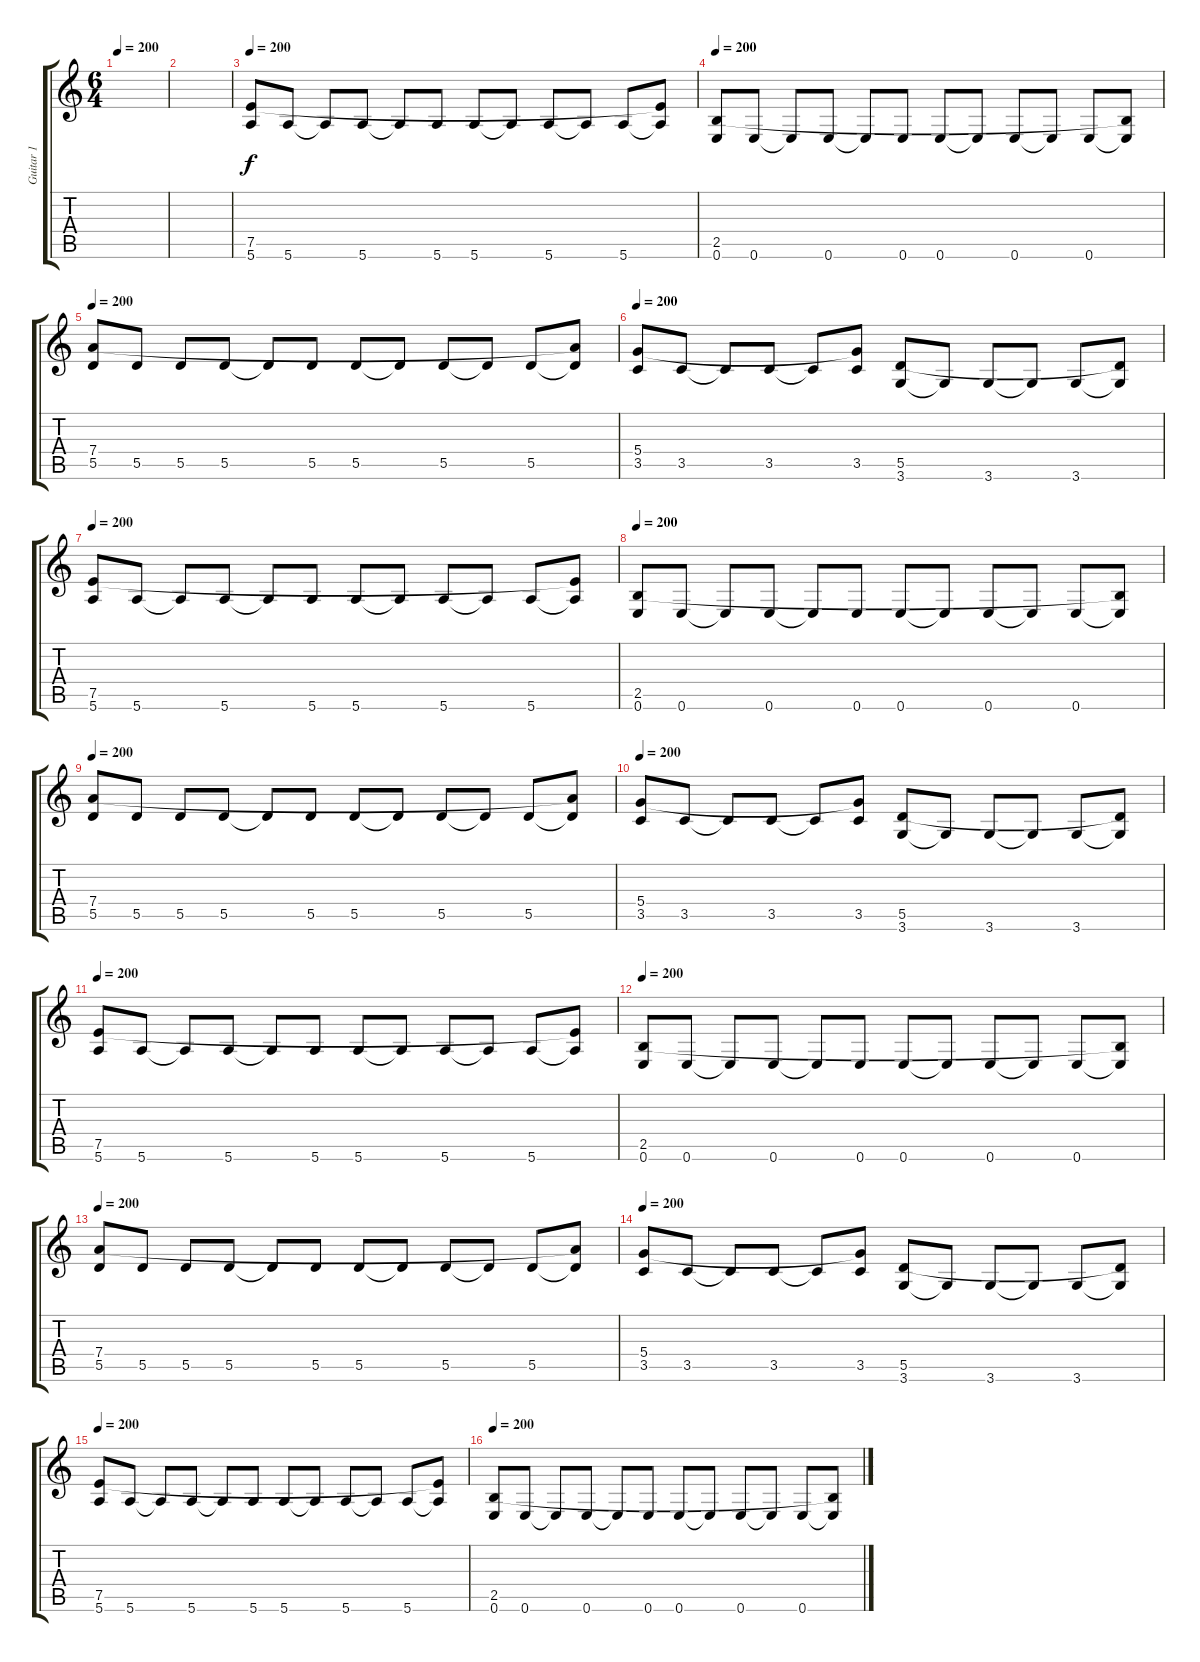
\track ("Guitar 1" "Guitar 1") {instrument distortionguitar}
\staff {score tabs}
\tuning (E4 B3 G3 D3 A2 E2) {hide}
\ts (6 4)
\tempo 200
\clef g2
\ks c
|
|
\tempo 200
(7.5 5.6).8 5.6.8 5.6{t}.8 5.6.8 5.6{t}.8 5.6.8 5.6.8 5.6{t}.8 5.6.8 5.6{t}.8 5.6.8 (7.5{t} 5.6{t}).8 |
\tempo 200
(2.5 0.6).8 0.6.8 0.6{t}.8 0.6.8 0.6{t}.8 0.6.8 0.6.8 0.6{t}.8 0.6.8 0.6{t}.8 0.6.8 (2.5{t} 0.6{t}).8 |
\tempo 200
(7.4 5.5).8 5.5.8 5.5.8 5.5.8 5.5{t}.8 5.5.8 5.5.8 5.5{t}.8 5.5.8 5.5{t}.8 5.5.8 (7.4{t} 5.5{t}).8 |
\tempo 200
(5.4 3.5).8 3.5.8 3.5{t}.8 3.5.8 3.5{t}.8 (5.4{t} 3.5).8 (5.5 3.6).8 3.6{t}.8 3.6.8 3.6{t}.8 3.6.8 (5.5{t} 3.6{t}).8 |
\tempo 200
(7.5 5.6).8 5.6.8 5.6{t}.8 5.6.8 5.6{t}.8 5.6.8 5.6.8 5.6{t}.8 5.6.8 5.6{t}.8 5.6.8 (7.5{t} 5.6{t}).8 |
\tempo 200
(2.5 0.6).8 0.6.8 0.6{t}.8 0.6.8 0.6{t}.8 0.6.8 0.6.8 0.6{t}.8 0.6.8 0.6{t}.8 0.6.8 (2.5{t} 0.6{t}).8 |
\tempo 200
(7.4 5.5).8 5.5.8 5.5.8 5.5.8 5.5{t}.8 5.5.8 5.5.8 5.5{t}.8 5.5.8 5.5{t}.8 5.5.8 (7.4{t} 5.5{t}).8 |
\tempo 200
(5.4 3.5).8 3.5.8 3.5{t}.8 3.5.8 3.5{t}.8 (5.4{t} 3.5).8 (5.5 3.6).8 3.6{t}.8 3.6.8 3.6{t}.8 3.6.8 (5.5{t} 3.6{t}).8 |
\tempo 200
(7.5 5.6).8 5.6.8 5.6{t}.8 5.6.8 5.6{t}.8 5.6.8 5.6.8 5.6{t}.8 5.6.8 5.6{t}.8 5.6.8 (7.5{t} 5.6{t}).8 |
\tempo 200
(2.5 0.6).8 0.6.8 0.6{t}.8 0.6.8 0.6{t}.8 0.6.8 0.6.8 0.6{t}.8 0.6.8 0.6{t}.8 0.6.8 (2.5{t} 0.6{t}).8 |
\tempo 200
(7.4 5.5).8 5.5.8 5.5.8 5.5.8 5.5{t}.8 5.5.8 5.5.8 5.5{t}.8 5.5.8 5.5{t}.8 5.5.8 (7.4{t} 5.5{t}).8 |
\tempo 200
(5.4 3.5).8 3.5.8 3.5{t}.8 3.5.8 3.5{t}.8 (5.4{t} 3.5).8 (5.5 3.6).8 3.6{t}.8 3.6.8 3.6{t}.8 3.6.8 (5.5{t} 3.6{t}).8 |
\tempo 200
(7.5 5.6).8 5.6.8 5.6{t}.8 5.6.8 5.6{t}.8 5.6.8 5.6.8 5.6{t}.8 5.6.8 5.6{t}.8 5.6.8 (7.5{t} 5.6{t}).8 |
\tempo 200
(2.5 0.6).8 0.6.8 0.6{t}.8 0.6.8 0.6{t}.8 0.6.8 0.6.8 0.6{t}.8 0.6.8 0.6{t}.8 0.6.8 (2.5{t} 0.6{t}).8
